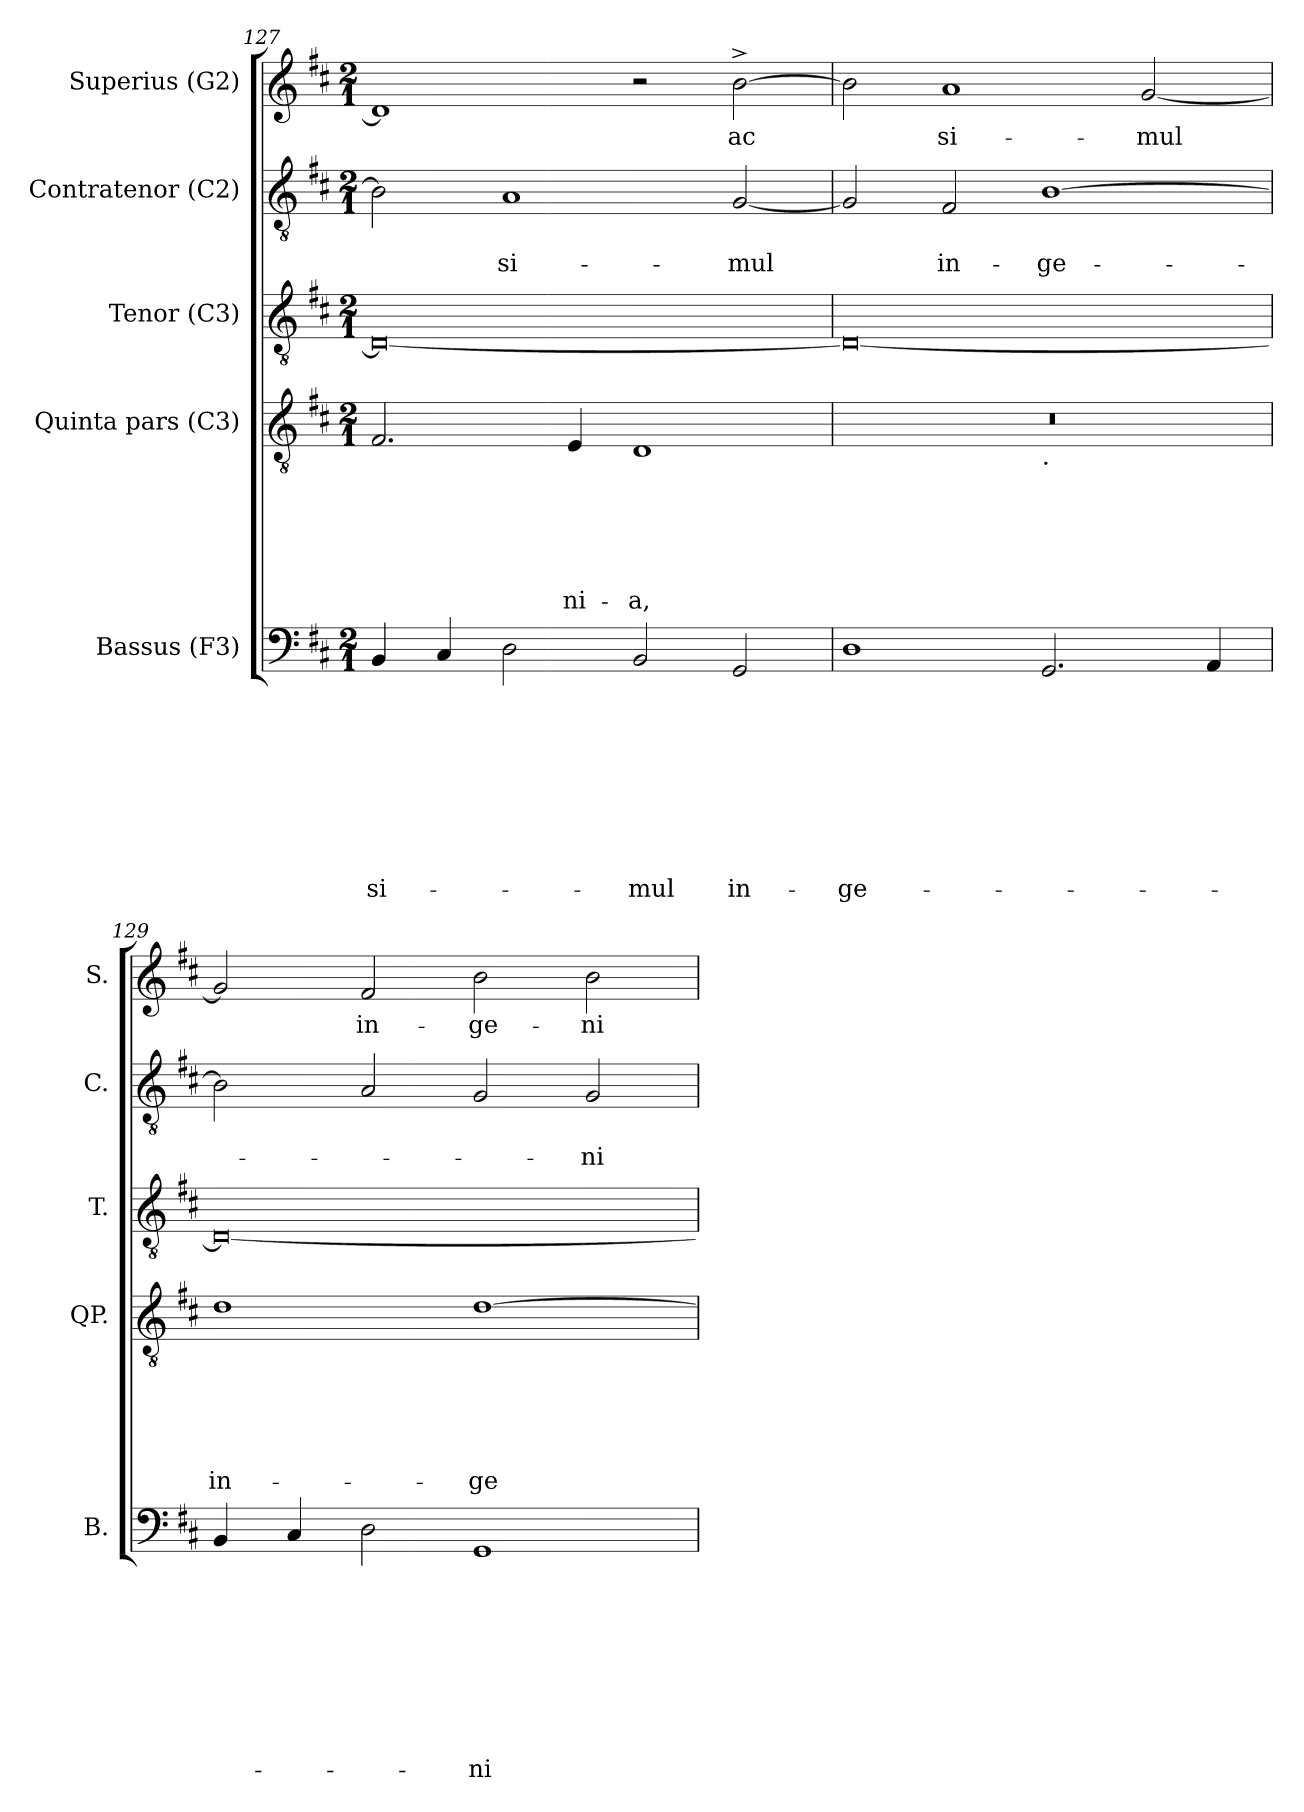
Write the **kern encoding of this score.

**kern	**text	**text	**text	**text	**text	**text	**text	**text	**text	**kern	**text	**text	**text	**text	**text	**text	**kern	**kern	**text	**text	**kern	**text
*part5	*part5	*part5	*part5	*part5	*part5	*part5	*part5	*part5	*part5	*part4	*part4	*part4	*part4	*part4	*part4	*part4	*part3	*part2	*part2	*part2	*part1	*part1
*staff5	*staff5	*staff5	*staff5	*staff5	*staff5	*staff5	*staff5	*staff5	*staff5	*staff4	*staff4	*staff4	*staff4	*staff4	*staff4	*staff4	*staff3	*staff2	*staff2	*staff2	*staff1	*staff1
*I"Bassus (F3)	*	*	*	*	*	*	*	*	*	*I"Quinta pars (C3)	*	*	*	*	*	*	*I"Tenor (C3)	*I"Contratenor (C2)	*	*	*I"Superius (G2)	*
*I'B.	*	*	*	*	*	*	*	*	*	*I'QP.	*	*	*	*	*	*	*I'T.	*I'C.	*	*	*I'S.	*
*clefF4	*	*	*	*	*	*	*	*	*	*clefGv2	*	*	*	*	*	*	*clefGv2	*clefGv2	*	*	*clefG2	*
*k[f#c#]	*	*	*	*	*	*	*	*	*	*k[f#c#]	*	*	*	*	*	*	*k[f#c#]	*k[f#c#]	*	*	*k[f#c#]	*
*D:	*	*	*	*	*	*	*	*	*	*D:	*	*	*	*	*	*	*D:	*D:	*	*	*D:	*
*M2/1	*	*	*	*	*	*	*	*	*	*M2/1	*	*	*	*	*	*	*M2/1	*M2/1	*	*	*M2/1	*
=127	=127	=127	=127	=127	=127	=127	=127	=127	=127	=127	=127	=127	=127	=127	=127	=127	=127	=127	=127	=127	=127	=127
!	!	!	!	!	!	!	!	!	!LO:LY:b	!	!	!	!	!	!	!	!	!	!	!	!	!
4BB/	.	.	.	.	.	.	.	.	si-	2.F#/	.	.	.	.	.	.	0D_	2B\]	.	.	1d]	.
4C#/	.	.	.	.	.	.	.	.	.	.	.	.	.	.	.	.	.	.	.	.	.	.
!	!	!	!	!	!	!	!	!	!	!	!	!	!	!	!	!	!	!	!	!LO:LY:b	!	!
2D\	.	.	.	.	.	.	.	.	.	.	.	.	.	.	.	.	.	1A	.	si-	.	.
!	!	!	!	!	!	!	!	!	!	!	!	!	!	!	!	!LO:LY:b	!	!	!	!	!	!
.	.	.	.	.	.	.	.	.	.	4E/	.	.	.	.	.	-ni-	.	.	.	.	.	.
!	!	!	!	!	!	!	!	!	!LO:LY:b	!	!	!	!	!	!	!LO:LY:b	!	!	!	!	!	!
2BB/	.	.	.	.	.	.	.	.	-mul	1D	.	.	.	.	.	-a,	.	.	.	.	2r	.
!	!	!	!	!	!	!	!	!	!LO:LY:b	!	!	!	!	!	!	!	!	!	!	!LO:LY:b	!	!LO:LY:b
2GG/	.	.	.	.	.	.	.	.	in-	.	.	.	.	.	.	.	.	[<2G/	.	-mul	[<2b^>\	ac
!!LO:LB:g=z
=128	=128	=128	=128	=128	=128	=128	=128	=128	=128	=128	=128	=128	=128	=128	=128	=128	=128	=128	=128	=128	=128	=128
!	!	!	!	!	!	!	!	!	!LO:LY:b	!	!	!	!	!	!	!	!	!	!	!	!	!
*	*	*	*	*	*	*	*	*	*	*^	*	*	*	*	*	*	*	*	*	*	*	*
1D	.	.	.	.	.	.	.	.	-ge-	0r	1ryy	.	.	.	.	.	.	0D_	2G/]	.	.	2b\]	.
!	!	!	!	!	!	!	!	!	!	!	!	!	!	!	!	!	!	!	!	!	!LO:LY:b	!	!LO:LY:b
.	.	.	.	.	.	.	.	.	.	.	.	.	.	.	.	.	.	.	2F#/	.	in-	1a	si-
!	!	!	!	!	!	!	!	!	!	!	!LO:TX:b:t=.	!	!	!	!	!	!	!	!	!	!	!	!
!	!	!	!	!	!	!	!	!	!	!	!	!	!	!	!	!	!	!	!	!	!LO:LY:b	!	!
2.GG/	.	.	.	.	.	.	.	.	.	.	1ryy	.	.	.	.	.	.	.	[>1B	.	-ge-	.	.
!	!	!	!	!	!	!	!	!	!	!	!	!	!	!	!	!	!	!	!	!	!	!	!LO:LY:b
.	.	.	.	.	.	.	.	.	.	.	.	.	.	.	.	.	.	.	.	.	.	[<2g/	-mul
4AA/	.	.	.	.	.	.	.	.	.	.	.	.	.	.	.	.	.	.	.	.	.	.	.
=129	=129	=129	=129	=129	=129	=129	=129	=129	=129	=129	=129	=129	=129	=129	=129	=129	=129	=129	=129	=129	=129	=129	=129
!	!	!	!	!	!	!	!	!	!	!	!	!	!	!	!	!	!LO:LY:b	!	!	!	!	!	!
*	*	*	*	*	*	*	*	*	*	*v	*v	*	*	*	*	*	*	*	*	*	*	*	*
4BB/	.	.	.	.	.	.	.	.	.	1d	.	.	.	.	.	in-	0D_	2B\]	.	.	2g/]	.
4C#/	.	.	.	.	.	.	.	.	.	.	.	.	.	.	.	.	.	.	.	.	.	.
!	!	!	!	!	!	!	!	!	!	!	!	!	!	!	!	!	!	!	!	!	!	!LO:LY:b
2D\	.	.	.	.	.	.	.	.	.	.	.	.	.	.	.	.	.	2A/	.	.	2f#/	in-
!	!	!	!	!	!	!	!	!	!LO:LY:b	!	!	!	!	!	!	!LO:LY:b	!	!	!	!	!	!LO:LY:b
1GG	.	.	.	.	.	.	.	.	-ni-	[>1d	.	.	.	.	.	-ge-	.	2G/	.	.	2b\	-ge-
!	!	!	!	!	!	!	!	!	!	!	!	!	!	!	!	!	!	!	!	!LO:LY:b	!	!LO:LY:b
.	.	.	.	.	.	.	.	.	.	.	.	.	.	.	.	.	.	2G/	.	-ni-	2b\	-ni-
=	=	=	=	=	=	=	=	=	=	=	=	=	=	=	=	=	=	=	=	=	=	=
*-	*-	*-	*-	*-	*-	*-	*-	*-	*-	*-	*-	*-	*-	*-	*-	*-	*-	*-	*-	*-	*-	*-
